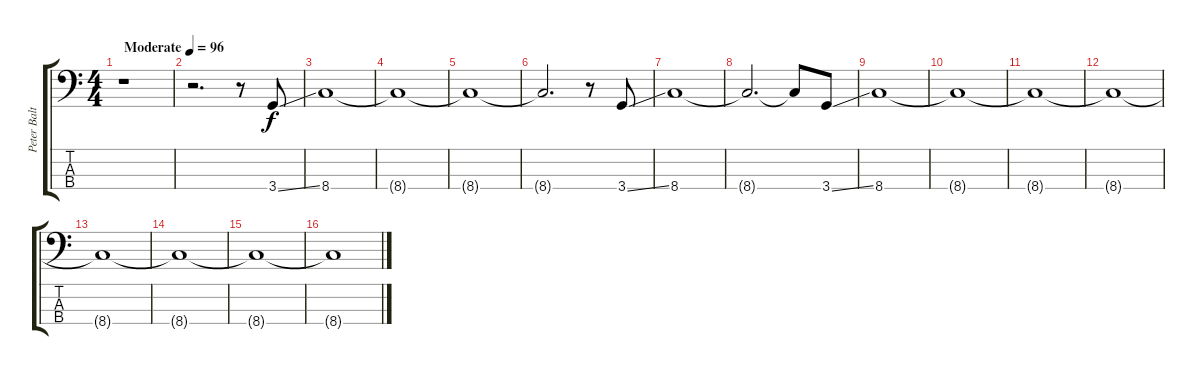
\track ("Peter Baltes" "Peter Balt") {instrument electricbassfinger}
\staff {score tabs}
\tuning (G2 D2 A1 E1) {hide}
\ts (4 4)
\tempo (96 "Moderate")
\clef f4
\ks c
r.1{dy f instrument electricbassfinger} |
r.2{d} r.8 3.4{ss}.8 |
8.4.1 |
8.4{t}.1 |
8.4{t}.1 |
8.4{t}.2{d} r.8 3.4{ss}.8 |
8.4.1 |
8.4{t}.2{d} 8.4{t}.8 3.4{ss}.8 |
8.4.1 |
8.4{t}.1 |
8.4{t}.1 |
8.4{t}.1 |
8.4{t}.1 |
8.4{t}.1 |
8.4{t}.1 |
8.4{t}.1
